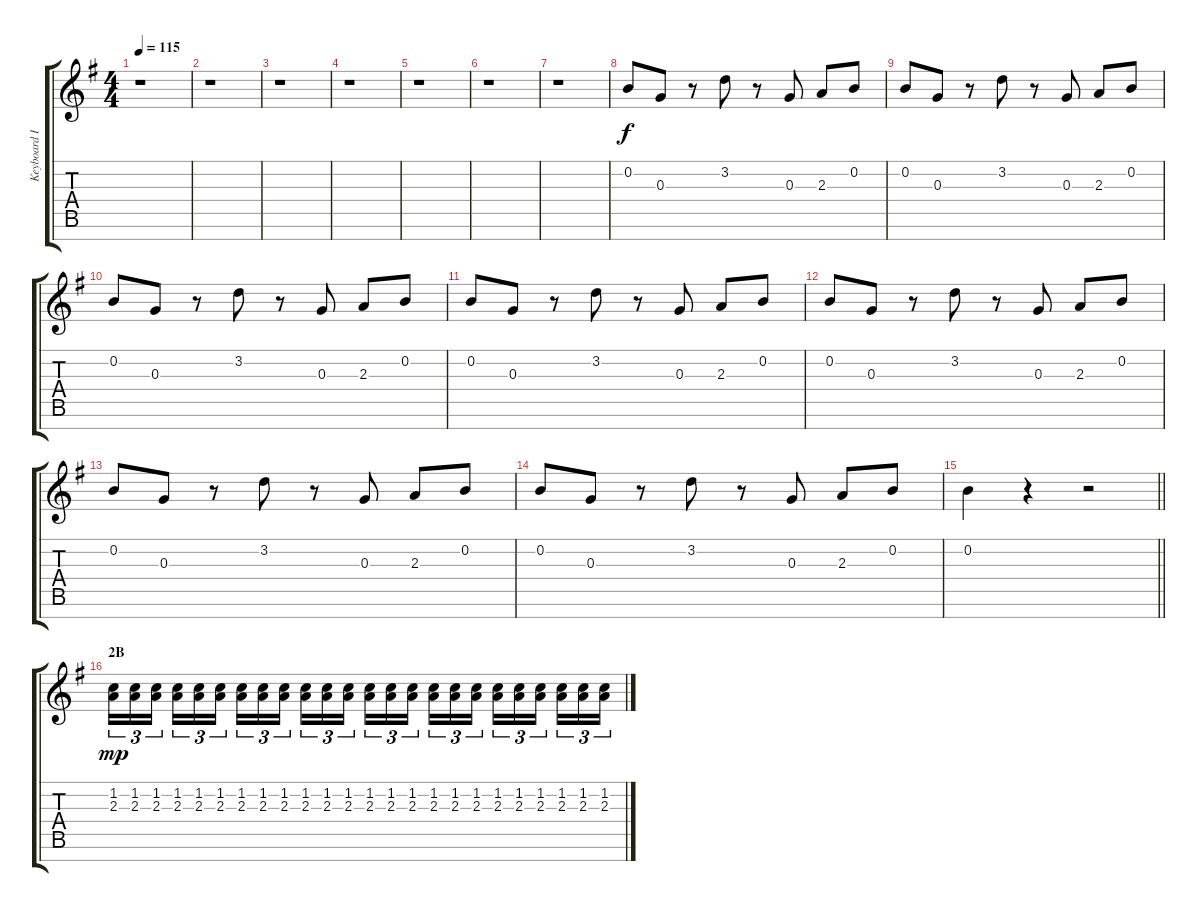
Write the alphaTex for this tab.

\track ("Keyboard I" "Keyboard I") {instrument pizzicatostrings}
\staff {score tabs}
\tuning (E5 B4 G4 D4 A3 E3 B2) {hide}
\ts (4 4)
\tempo 115
\clef g2
\ks g
r.1{dy f} |
r.1 |
r.1 |
r.1 |
r.1 |
r.1 |
r.1 |
0.2.8 0.3.8 r.8 3.2.8 r.8 0.3.8 2.3.8 0.2.8 |
0.2.8 0.3.8 r.8 3.2.8 r.8 0.3.8 2.3.8 0.2.8 |
0.2.8 0.3.8 r.8 3.2.8 r.8 0.3.8 2.3.8 0.2.8 |
0.2.8 0.3.8 r.8 3.2.8 r.8 0.3.8 2.3.8 0.2.8 |
0.2.8 0.3.8 r.8 3.2.8 r.8 0.3.8 2.3.8 0.2.8 |
0.2.8 0.3.8 r.8 3.2.8 r.8 0.3.8 2.3.8 0.2.8 |
0.2.8 0.3.8 r.8 3.2.8 r.8 0.3.8 2.3.8 0.2.8 |
\barLineRight lightlight
0.2.4 r.4 r.2 |
\section ("" "2B")
(1.2 2.3).16{tu (3 2) dy mp} (1.2 2.3).16{tu (3 2)} (1.2 2.3).16{tu (3 2) beam splitsecondary} (1.2 2.3).16{tu (3 2)} (1.2 2.3).16{tu (3 2)} (1.2 2.3).16{tu (3 2)} (1.2 2.3).16{tu (3 2)} (1.2 2.3).16{tu (3 2)} (1.2 2.3).16{tu (3 2) beam splitsecondary} (1.2 2.3).16{tu (3 2)} (1.2 2.3).16{tu (3 2)} (1.2 2.3).16{tu (3 2)} (1.2 2.3).16{tu (3 2)} (1.2 2.3).16{tu (3 2)} (1.2 2.3).16{tu (3 2) beam splitsecondary} (1.2 2.3).16{tu (3 2)} (1.2 2.3).16{tu (3 2)} (1.2 2.3).16{tu (3 2)} (1.2 2.3).16{tu (3 2)} (1.2 2.3).16{tu (3 2)} (1.2 2.3).16{tu (3 2) beam splitsecondary} (1.2 2.3).16{tu (3 2)} (1.2 2.3).16{tu (3 2)} (1.2 2.3).16{tu (3 2)}
